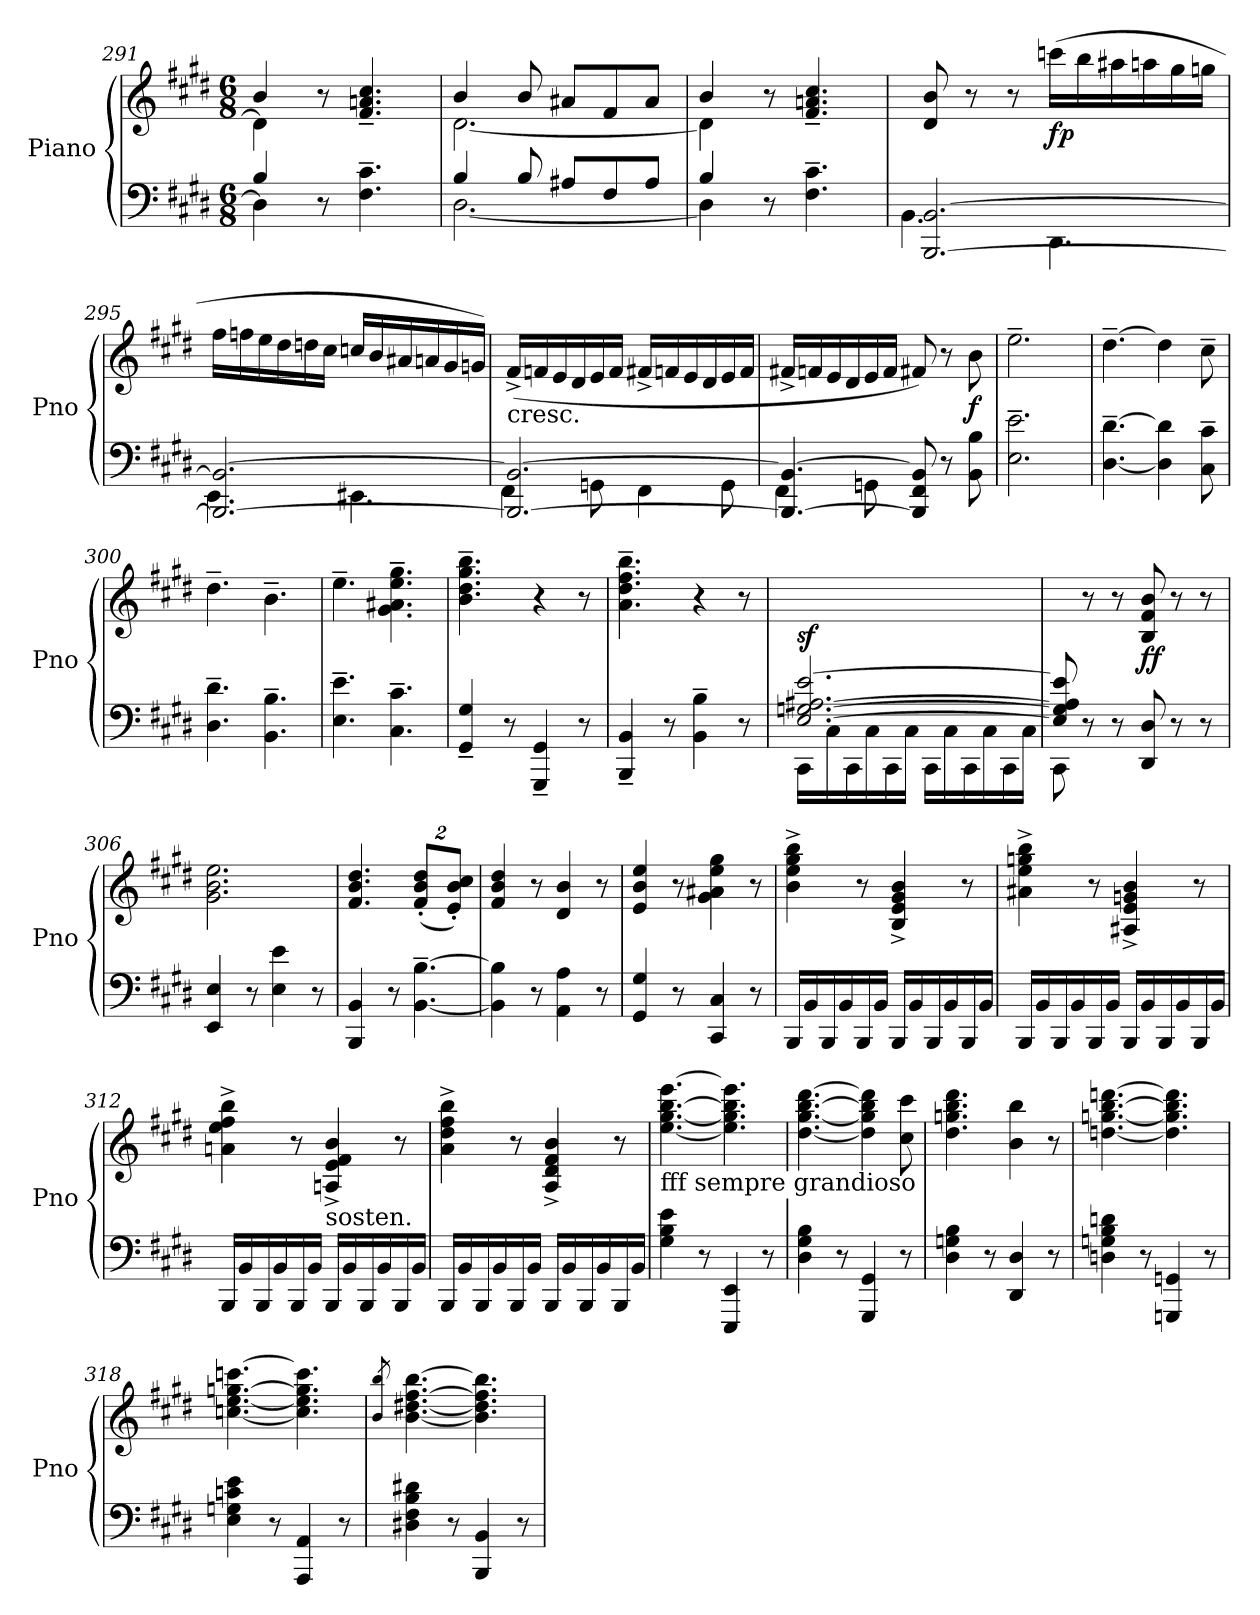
**kern	**kern	**dynam
*part1	*part1	*part1
*staff2	*staff1	*staff1/2
*I"Piano	*	*
*I'Pno	*	*
*clefF4	*clefG2	*
*k[f#c#g#d#]	*k[f#c#g#d#]	*
*E:	*E:	*
*M6/8	*M6/8	*
=291	=291	=291
*^	*^	*
4B/	4D#\]	4b/	4d#\]	.
8r	2ryy	8r	2ryy	.
4.F#\~ 4.c#\~	.	4.f#/~ 4.an/~ 4.cc#/~	.	.
!!LO:PB:g=z	!!
=292	=292	=292	=292	=292
4B/	[2.D#\	4b/	[2.d#\	.
8B/	.	8b/	.	.
8A#X/L	.	8a#X/L	.	.
8F#/	.	8f#/	.	.
8A#/J	.	8a#/J	.	.
=293	=293	=293	=293	=293
4B/	4D#\]	4b/	4d#\]	.
8r	2ryy	8r	2ryy	.
4.F#\~ 4.c#\~	.	4.f#/~ 4.an/~ 4.cc#/~	.	.
*	*	*v	*v	*
!!LO:PB:g=z
=294	=294	=294	=294
[2.BBB/ [2.BB/	4.BB\	8d#/ 8b/	.
.	.	8r	.
.	.	8r	.
!	!	!	!LO:DY:b
.	4.DD#\	(16cccn\LL	fp
.	.	16bb\	.
.	.	16aa#X\	.
.	.	16aan\	.
.	.	16gg#\	.
.	.	16ggn\JJ	.
=295	=295	=295	=295
2.BBB/_ 2.BB/_	4.EE\	16ff#\LL	.
.	.	16ffn\	.
.	.	16ee\	.
.	.	16dd#\	.
.	.	16ddn\	.
.	.	16cc#\JJ	.
.	4.EE#X\	16ccn/LL	.
.	.	16b/	.
.	.	16a#X/	.
.	.	16an/	.
.	.	16g#/	.
.	.	16gn/JJ)	.
=296	=296	=296	=296
!	!	!LO:TX:b:t=cresc.	!
2.BBB/_ 2.BB/_	4FF#\	(16f#^/LL	.
.	.	16fn/	.
.	.	16e/	.
.	.	16d#/	.
.	8GGn\	16e/	.
.	.	16f/JJ	.
.	4FF#\	16f#X^/LL	.
.	.	16fn/	.
.	.	16e/	.
.	.	16d#/	.
.	8GG\	16e/	.
.	.	16f/JJ	.
!!LO:LB:g=z
=297	=297	=297	=297
4.BBB/_ 4.BB/_	4FF#\	16f#X^/LL	.
.	.	16fn/	.
.	.	16e/	.
.	.	16d#/	.
.	8GGn\	16e/	.
.	.	16f/JJ	.
8BBB/] 8FF#/ 8BB/]	4.ryy	8f#X/)	.
8r	.	8r	.
!	!	!	!LO:DY:b
8BB\ 8B\	.	8b\	f
*v	*v	*	*
=298	=298	=298
2.E\~ 2.e\~	2.ee~\	.
=299	=299	=299
[4.D#\~ [4.d#\~	[4.dd#~\	.
4D#\] 4d#\]	4dd#\]	.
8C#\~ 8c#\~	8cc#~\	.
=300	=300	=300
4.D#\~ 4.d#\~	4.dd#~\	.
4.BB\~ 4.B\~	4.b~\	.
=301	=301	=301
4.E\~ 4.e\~	4.ee~\	.
4.C#\~ 4.c#\~	4.g#\~ 4.a#X\~ 4.ee\~ 4.gg#\~	.
!!LO:PB:g=z
=302	=302	=302
4GG#/~ 4G#/~	4.b\~ 4.dd#\~ 4.gg#\~ 4.bb\~	.
8r	.	.
4GGG#/~ 4GG#/~	4r	.
8r	8r	.
=303	=303	=303
4BBB/~ 4BB/~	4.a\~ 4.dd#\~ 4.ff#\~ 4.bb\~	.
8r	.	.
4BB\~ 4B\~	4r	.
8r	8r	.
=304	=304	=304
*^	*	*
!	!	!	!LO:DY:b
[2.E/ [2.Gn/ [2.A#X/ [2.e/	16CC#\LL	2.ryy	sf
.	16C#\	.	.
.	16CC#\	.	.
.	16C#\	.	.
.	16CC#\	.	.
.	16C#\JJ	.	.
.	16CC#\LL	.	.
.	16C#\	.	.
.	16CC#\	.	.
.	16C#\	.	.
.	16CC#\	.	.
.	16C#\JJ	.	.
=305	=305	=305	=305
8E/] 8G/] 8A#/] 8e/]	8CC#\	8ryy	.
2ryy	8r	8r	.
.	8r	8r	.
!	!	!	!LO:DY:b
.	8DD#/ 8D#/	8B/ 8f#/ 8b/	ff
.	8r	8r	.
8ryy	8r	8r	.
*v	*v	*	*
=306	=306	=306
4EE/ 4E/	2.g#\ 2.b\ 2.ee\	.
8r	.	.
4E\ 4e\	.	.
8r	.	.
=307	=307	=307
4BBB/ 4BB/	4.f#/ 4.b/ 4.dd#/	.
8r	.	.
*	*Xbrackettup	*
[4.BB\~ [4.B\~	(16%3f#/' 16%3b/' 16%3dd#/'L	.
.	16%3e/' 16%3b/' 16%3cc#/'J)	.
!!LO:PB:g=z
=308	=308	=308
4BB\] 4B\]	4f#/ 4b/ 4dd#/	.
8r	8r	.
4AA\ 4A\	4d#/ 4b/	.
8r	8r	.
=309	=309	=309
4GG#/ 4G#/	4e/ 4b/ 4ee/	.
8r	8r	.
4CC#/ 4C#/	4g#\ 4a#X\ 4ee\ 4gg#\	.
8r	8r	.
!!LO:PB:g=z
=310	=310	=310
16BBB/LL	4b\^ 4ee\^ 4gg#\^ 4bb\^	.
16BB/	.	.
16BBB/	.	.
16BB/	.	.
16BBB/	8r	.
16BB/JJ	.	.
16BBB/LL	4B/^ 4e/^ 4g#/^ 4b/^	.
16BB/	.	.
16BBB/	.	.
16BB/	.	.
16BBB/	8r	.
16BB/JJ	.	.
=311	=311	=311
16BBB/LL	4a#X\^ 4ee\^ 4ggn\^ 4bb\^	.
16BB/	.	.
16BBB/	.	.
16BB/	.	.
16BBB/	8r	.
16BB/JJ	.	.
16BBB/LL	4A#X/^ 4e/^ 4gn/^ 4b/^	.
16BB/	.	.
16BBB/	.	.
16BB/	.	.
16BBB/	8r	.
16BB/JJ	.	.
=312	=312	=312
16BBB/LL	4an\^ 4ee\^ 4ff#\^ 4bb\^	.
16BB/	.	.
16BBB/	.	.
16BB/	.	.
16BBB/	8r	.
16BB/JJ	.	.
!	!LO:TX:b:t=sosten.	!
16BBB/LL	4An/^ 4e/^ 4f#/^ 4b/^	.
16BB/	.	.
16BBB/	.	.
16BB/	.	.
16BBB/	8r	.
16BB/JJ	.	.
!!LO:PB:g=z
=313	=313	=313
16BBB/LL	4a\^ 4dd#\^ 4ff#\^ 4bb\^	.
16BB/	.	.
16BBB/	.	.
16BB/	.	.
16BBB/	8r	.
16BB/JJ	.	.
16BBB/LL	4A/^ 4d#/^ 4f#/^ 4b/^	.
16BB/	.	.
16BBB/	.	.
16BB/	.	.
16BBB/	8r	.
16BB/JJ	.	.
!!LO:PB:g=z
=314	=314	=314
!	!LO:TX:b:t=fff sempre grandioso	!
4G#\ 4B\ 4e\	[4.ee\ [4.gg#\ [4.bb\ [4.eee\	.
8r	.	.
4EEE/ 4EE/	4.ee\] 4.gg#\] 4.bb\] 4.eee\]	.
8r	.	.
=315	=315	=315
4D#\ 4G#\ 4B\	[4.dd#\ [4.gg#\ [4.bb\ [4.ddd#\	.
8r	.	.
4GGG#/ 4GG#/	4dd#\] 4gg#\] 4bb\] 4ddd#\]	.
8r	8cc#\ 8ccc#\	.
=316	=316	=316
4D#\ 4Gn\ 4B\	4.dd#\ 4.ggn\ 4.bb\ 4.ddd#\	.
8r	.	.
4DD#/ 4D#/	4b\ 4bb\	.
8r	8r	.
=317	=317	=317
4Dn\ 4Gn\ 4B\ 4dn\	[4.ddn\ [4.ggn\ [4.bb\ [4.dddn\	.
8r	.	.
4GGGn/ 4GGn/	4.dd\] 4.gg\] 4.bb\] 4.ddd\]	.
8r	.	.
=318	=318	=318
4E\ 4Gn\ 4cn\ 4e\	[4.ccn\ [4.ee\ [4.ggn\ [4.cccn\	.
8r	.	.
4AAA/ 4AA/	4.cc\] 4.ee\] 4.gg\] 4.ccc\]	.
8r	.	.
=319	=319	=319
.	8qb/ 8qbb/	.
4D#X\ 4F#\ 4B\ 4d#X\	[4.b\ [4.dd#X\ [4.ff#\ [4.bb\	.
8r	.	.
4BBB/ 4BB/	4.b\] 4.dd#\] 4.ff#\] 4.bb\]	.
8r	.	.
=	=	=
*-	*-	*-
